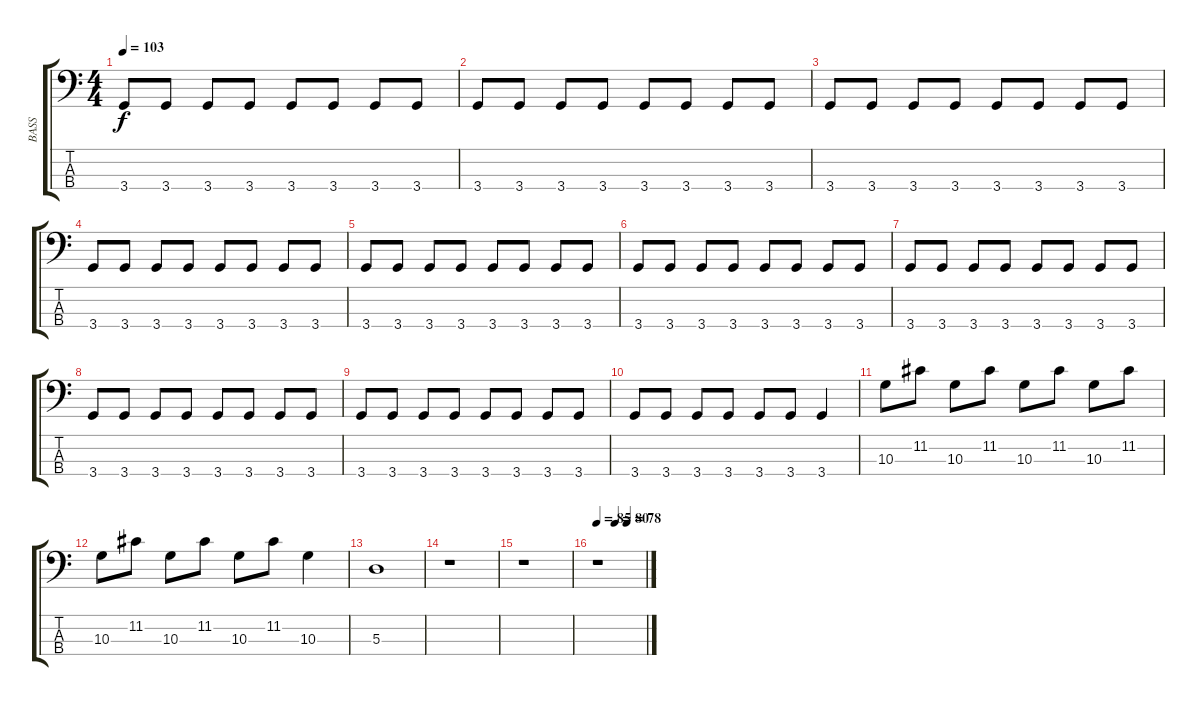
\track ("BASS" "BASS") {instrument electricbasspick}
\staff {score tabs}
\tuning (G2 D2 A1 E1) {hide}
\ts (4 4)
\tempo 103
\clef f4
\ks c
3.4.8{dy f} 3.4.8 3.4.8 3.4.8 3.4.8 3.4.8 3.4.8 3.4.8 |
3.4.8 3.4.8 3.4.8 3.4.8 3.4.8 3.4.8 3.4.8 3.4.8 |
3.4.8 3.4.8 3.4.8 3.4.8 3.4.8 3.4.8 3.4.8 3.4.8 |
3.4.8 3.4.8 3.4.8 3.4.8 3.4.8 3.4.8 3.4.8 3.4.8 |
3.4.8 3.4.8 3.4.8 3.4.8 3.4.8 3.4.8 3.4.8 3.4.8 |
3.4.8 3.4.8 3.4.8 3.4.8 3.4.8 3.4.8 3.4.8 3.4.8 |
3.4.8 3.4.8 3.4.8 3.4.8 3.4.8 3.4.8 3.4.8 3.4.8 |
3.4.8 3.4.8 3.4.8 3.4.8 3.4.8 3.4.8 3.4.8 3.4.8 |
3.4.8 3.4.8 3.4.8 3.4.8 3.4.8 3.4.8 3.4.8 3.4.8 |
3.4.8 3.4.8 3.4.8 3.4.8 3.4.8 3.4.8 3.4.4 |
10.3.8 11.2.8 10.3.8 11.2.8 10.3.8 11.2.8 10.3.8 11.2.8 |
10.3.8 11.2.8 10.3.8 11.2.8 10.3.8 11.2.8 10.3.4 |
5.3.1 |
r.1 |
r.1 |
\tempo 85
\tempo (80 0.375)
\tempo (78 0.625)
r.1
